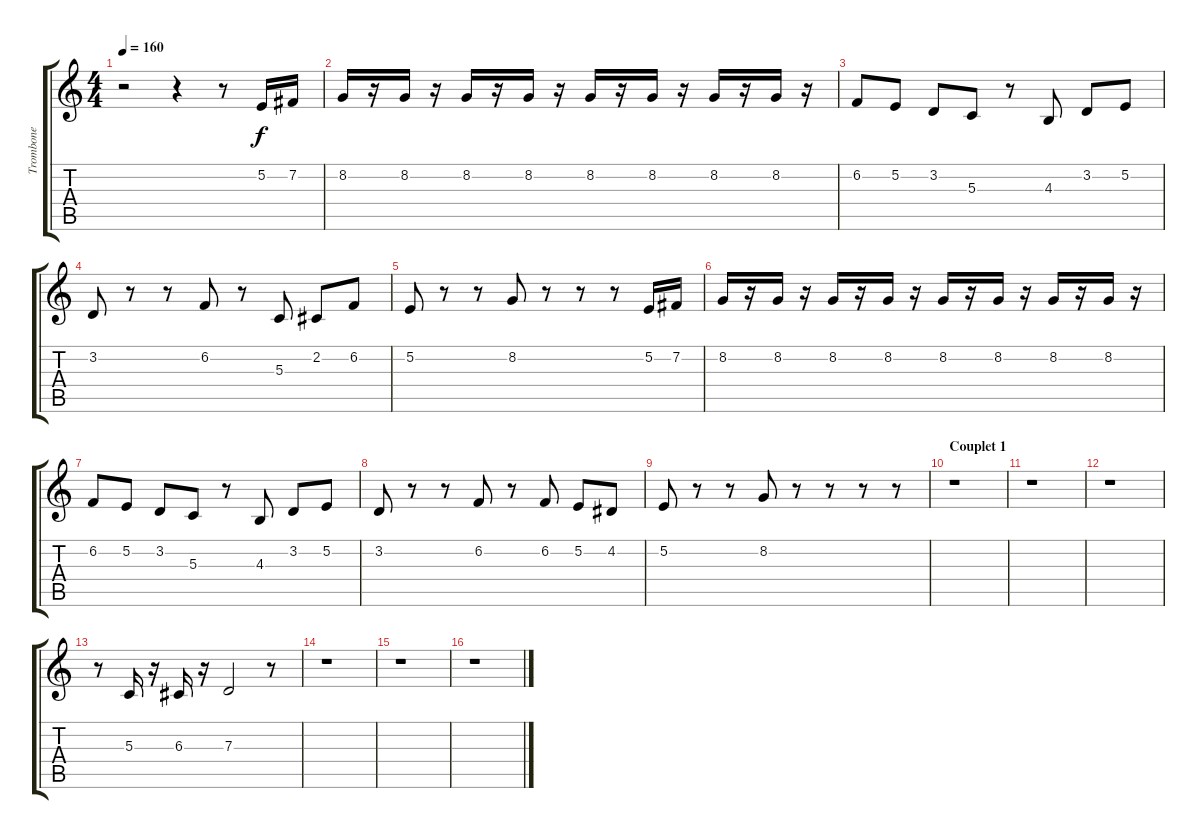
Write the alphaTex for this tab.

\track ("Trombone" "Trombone") {instrument trombone}
\staff {score tabs}
\tuning (E4 B3 G3 D3 A2 E2) {hide}
\ts (4 4)
\tempo 160
\clef g2
\ks c
r.2{dy f instrument trombone} r.4 r.8 5.2.16 7.2.16 |
8.2.16 r.16 8.2.16 r.16 8.2.16 r.16 8.2.16 r.16 8.2.16 r.16 8.2.16 r.16 8.2.16 r.16 8.2.16 r.16 |
6.2.8 5.2.8 3.2.8 5.3.8 r.8 4.3.8 3.2.8 5.2.8 |
3.2.8 r.8 r.8 6.2.8 r.8 5.3.8 2.2.8 6.2.8 |
5.2.8 r.8 r.8 8.2.8 r.8 r.8 r.8 5.2.16 7.2.16 |
8.2.16 r.16 8.2.16 r.16 8.2.16 r.16 8.2.16 r.16 8.2.16 r.16 8.2.16 r.16 8.2.16 r.16 8.2.16 r.16 |
6.2.8 5.2.8 3.2.8 5.3.8 r.8 4.3.8 3.2.8 5.2.8 |
3.2.8 r.8 r.8 6.2.8 r.8 6.2.8 5.2.8 4.2.8 |
5.2.8 r.8 r.8 8.2.8 r.8 r.8 r.8 r.8 |
\section ("" "Couplet 1")
r.1 |
r.1 |
r.1 |
r.8 5.3.16 r.16 6.3.16 r.16 7.3.2 r.8 |
r.1 |
r.1 |
r.1
